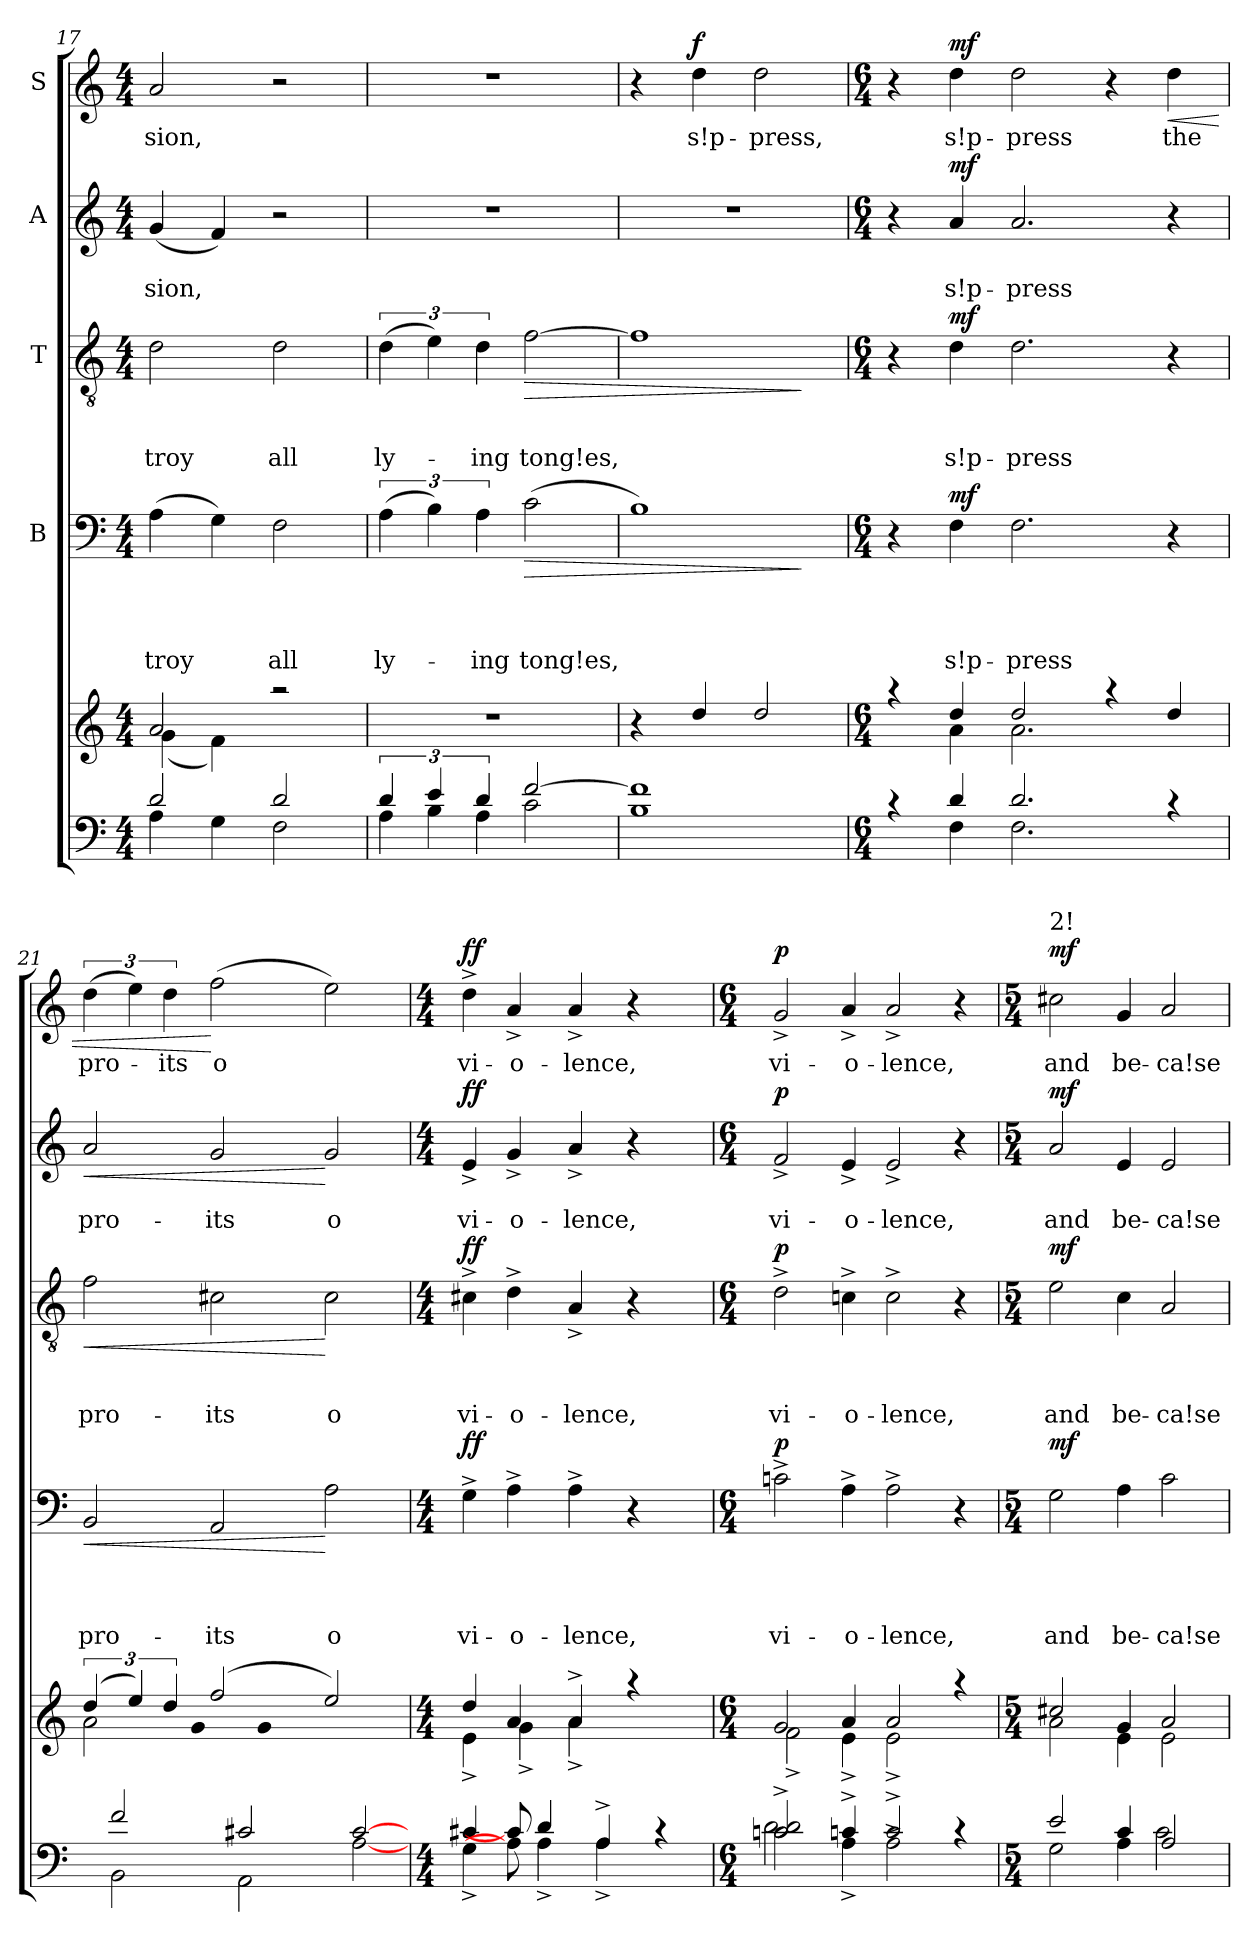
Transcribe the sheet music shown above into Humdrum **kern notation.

**kern	**kern	**kern	**text	**text	**text	**text	**dynam	**kern	**text	**text	**text	**dynam	**kern	**text	**text	**dynam	**kern	**text	**dynam
*part5	*part5	*part4	*part4	*part4	*part4	*part4	*part4	*part3	*part3	*part3	*part3	*part3	*part2	*part2	*part2	*part2	*part1	*part1	*part1
*staff6	*staff5	*staff4	*staff4	*staff4	*staff4	*staff4	*staff4	*staff3	*staff3	*staff3	*staff3	*staff3	*staff2	*staff2	*staff2	*staff2	*staff1	*staff1	*staff1
*	*	*I"B	*	*	*	*	*	*I"T	*	*	*	*	*I"A	*	*	*	*I"S	*	*
*clefF4	*clefG2	*clefF4	*	*	*	*	*	*clefGv2	*	*	*	*	*clefG2	*	*	*	*clefG2	*	*
*k[]	*k[]	*k[]	*	*	*	*	*	*k[]	*	*	*	*	*k[]	*	*	*	*k[]	*	*
*C:	*C:	*C:	*	*	*	*	*	*C:	*	*	*	*	*C:	*	*	*	*C:	*	*
*M4/4	*M4/4	*M4/4	*	*	*	*	*	*M4/4	*	*	*	*	*M4/4	*	*	*	*M4/4	*	*
=17	=17	=17	=17	=17	=17	=17	=17	=17	=17	=17	=17	=17	=17	=17	=17	=17	=17	=17	=17
*^	*^	*	*	*	*	*	*	*	*	*	*	*	*	*	*	*	*	*	*
!	!	!	!	!	!	!	!	!LO:LY:b	!	!	!	!	!LO:LY:b	!	!	!	!LO:LY:b	!	!	!LO:LY:b	!
2d/	4A\	2a/	(<4g\	(>4A\	.	.	.	-troy	.	2d\	.	.	-troy	.	(<4g/	.	-sion,	.	2a/	-sion,	.
.	4G\	.	4f\)	4G\)	.	.	.	.	.	.	.	.	.	.	4f/)	.	.	.	.	.	.
!	!	!	!	!	!	!	!	!LO:LY:b	!	!	!	!	!LO:LY:b	!	!	!	!	!	!	!	!
2d/	2F\	2raa	2ryy	2F\	.	.	.	all	.	2d\	.	.	all	.	2r	.	.	.	2r	.	.
*	*	*v	*v	*	*	*	*	*	*	*	*	*	*	*	*	*	*	*	*	*	*
=18	=18	=18	=18	=18	=18	=18	=18	=18	=18	=18	=18	=18	=18	=18	=18	=18	=18	=18	=18	=18
*	*Xtuplet	*	*	*	*	*	*	*	*	*	*	*	*	*	*	*	*	*	*	*
*	*	*^	*	*	*	*	*	*	*	*	*	*	*	*	*	*	*	*	*	*
!	!	!	!	!	!	!	!	!LO:LY:b	!	!	!	!	!LO:LY:b	!	!	!	!	!	!	!	!
*	*	*v	*v	*	*	*	*	*	*	*	*	*	*	*	*	*	*	*	*	*	*
6d/	6A\	1r	(>6A\	.	.	.	ly-	.	(>6d\	.	.	ly-	.	1r	.	.	.	1r	.	.
6e/	6B\	.	6B\)	.	.	.	.	.	6e\)	.	.	.	.	.	.	.	.	.	.	.
!	!	!	!	!	!	!	!LO:LY:b	!	!	!	!	!LO:LY:b	!	!	!	!	!	!	!	!
6d/	6A\	.	6A\	.	.	.	-ing	.	6d\	.	.	-ing	.	.	.	.	.	.	.	.
!	!	!	!	!	!	!	!LO:LY:b	!LO:HP:b	!	!	!	!LO:LY:b	!LO:HP:b	!	!	!	!	!	!	!
[>2f/	2c\	.	(>2c\	.	.	.	tong!es,	>	[>2f\	.	.	tong!es,	>	.	.	.	.	.	.	.
*v	*v	*	*	*	*	*	*	*	*	*	*	*	*	*	*	*	*	*	*	*
=19	=19	=19	=19	=19	=19	=19	=19	=19	=19	=19	=19	=19	=19	=19	=19	=19	=19	=19	=19
1B 1f]	4r	1B)	.	.	.	.	.	1f]	.	.	.	.	1r	.	.	.	4r	.	.
!	!	!	!	!	!	!	!	!	!	!	!	!	!	!	!	!	!	!LO:LY:b	!LO:DY:a
.	4dd/	.	.	.	.	.	.	.	.	.	.	.	.	.	.	.	4dd\	s!p-	f
!	!	!	!	!	!	!	!	!	!	!	!	!	!	!	!	!	!	!LO:LY:b	!
.	2dd/	.	.	.	.	.	.	.	.	.	.	.	.	.	.	.	2dd\	-press,	.
.	.	.	.	.	.	.	]	.	.	.	.	]	.	.	.	.	.	.	.
!!LO:PB:g=z
=20	=20	=20	=20	=20	=20	=20	=20	=20	=20	=20	=20	=20	=20	=20	=20	=20	=20	=20	=20
*M6/4	*M6/4	*M6/4	*	*	*	*	*	*M6/4	*	*	*	*	*M6/4	*	*	*	*M6/4	*	*
*^	*^	*	*	*	*	*	*	*	*	*	*	*	*	*	*	*	*	*	*
4rc	4ryy	4raa	4ryy	4r	.	.	.	.	.	4r	.	.	.	.	4r	.	.	.	4r	.	.
!	!	!	!	!	!	!	!	!LO:LY:b	!LO:DY:a	!	!	!	!LO:LY:b	!LO:DY:a	!	!	!LO:LY:b	!LO:DY:a	!	!LO:LY:b	!LO:DY:a
4d/	4F\	4dd/	4a\	4F\	.	.	.	s!p-	mf	4d\	.	.	s!p-	mf	4a/	.	s!p-	mf	4dd\	s!p-	mf
!	!	!	!	!	!	!	!	!LO:LY:b	!	!	!	!	!LO:LY:b	!	!	!	!LO:LY:b	!	!	!LO:LY:b	!
2.d/	2.F\	2dd/	2.a\	2.F\	.	.	.	-press	.	2.d\	.	.	-press	.	2.a/	.	-press	.	2dd\	-press	.
.	.	4raa	.	.	.	.	.	.	.	.	.	.	.	.	.	.	.	.	4r	.	.
!	!	!	!	!	!	!	!	!	!	!	!	!	!	!	!	!	!	!	!	!LO:LY:b	!LO:HP:b
4rc	4ryy	4dd/	4ryy	4r	.	.	.	.	.	4r	.	.	.	.	4r	.	.	.	4dd\	the	<
=21	=21	=21	=21	=21	=21	=21	=21	=21	=21	=21	=21	=21	=21	=21	=21	=21	=21	=21	=21	=21	=21
*	*	*	*Xtuplet	*	*	*	*	*	*	*	*	*	*	*	*	*	*	*	*	*	*
!	!	!	!	!	!	!	!	!LO:LY:b	!LO:HP:b	!	!	!	!LO:LY:b	!LO:HP:b	!	!	!LO:LY:b	!LO:HP:b	!	!LO:LY:b	!
96%11ryy	96%11ryy	(6dd/	3a\	2BB/	.	.	.	pro-	<	2f\	.	.	pro-	<	2a/	.	pro-	<	(>6dd\	pro-	.
2f/	2BB\	.	.	.	.	.	.	.	.	.	.	.	.	.	.	.	.	.	.	.	.
.	.	6ee/)	.	.	.	.	.	.	.	.	.	.	.	.	.	.	.	.	6ee\)	.	.
!	!	!	!	!	!	!	!	!	!	!	!	!	!	!	!	!	!	!	!	!LO:LY:b	!
.	.	6dd/	96%11ryy	.	.	.	.	.	.	.	.	.	.	.	.	.	.	.	6dd\	-its	.
.	.	.	3g\	.	.	.	.	.	.	.	.	.	.	.	.	.	.	.	.	.	.
!	!	!	!	!	!	!	!	!LO:LY:b	!	!	!	!	!LO:LY:b	!	!	!	!LO:LY:b	!	!	!LO:LY:b	!
.	.	(2ff/	.	2AA/	.	.	.	-its	.	2c#X\	.	.	-its	.	2g/	.	-its	.	(>2ff\	o	[
2c#X/	2AA\	.	.	.	.	.	.	.	.	.	.	.	.	.	.	.	.	.	.	.	.
.	.	.	3g\	.	.	.	.	.	.	.	.	.	.	.	.	.	.	.	.	.	.
!	!	!	!	!	!	!	!	!LO:LY:b:rj	!	!	!	!	!LO:LY:b:rj	!	!	!	!LO:LY:b:rj	!	!	!	!
.	.	2ee/)	.	2A\	.	.	.	o	[	2c#\	.	.	o	[	2g/	.	o	[	2ee\)	.	.
[96%37c#/	[96%37A\	.	96%37ryy	.	.	.	.	.	.	.	.	.	.	.	.	.	.	.	.	.	.
=22	=22	=22	=22	=22	=22	=22	=22	=22	=22	=22	=22	=22	=22	=22	=22	=22	=22	=22	=22	=22	=22
*M4/4	*	*M4/4	*	*M4/4	*	*	*	*	*	*M4/4	*	*	*	*	*M4/4	*	*	*	*M4/4	*	*
!	!	!	!	!	!	!	!	!LO:LY:b	!LO:DY:a	!	!	!	!LO:LY:b	!LO:DY:a	!	!	!LO:LY:b	!LO:DY:a	!	!LO:LY:b	!LO:DY:a
4c#X/	4G^<\	4dd/	4e^<\	4G^>\	.	.	.	vi-	ff	4c#X^>\	.	.	vi-	ff	4e^</	.	vi-	ff	4dd^>\	vi-	ff
!	!	!	!	!	!	!	!	!LO:LY:b	!	!	!	!	!LO:LY:b	!	!	!	!LO:LY:b	!	!	!LO:LY:b	!
96%11c#/]	96%11A\]	4a/	4g^<\	4A^>\	.	.	.	-o-	.	4d^>\	.	.	-o-	.	4g^</	.	-o-	.	4a^</	-o-	.
4d/	4A^<\	.	.	.	.	.	.	.	.	.	.	.	.	.	.	.	.	.	.	.	.
!	!	!	!	!	!	!	!	!LO:LY:b	!	!	!	!	!LO:LY:b	!	!	!	!LO:LY:b	!	!	!LO:LY:b	!
.	.	4a^>/	4a^<\	4A^>\	.	.	.	-lence,	.	4A^</	.	.	-lence,	.	4a^</	.	-lence,	.	4a^</	-lence,	.
4A^>/	4A^<\	.	.	.	.	.	.	.	.	.	.	.	.	.	.	.	.	.	.	.	.
.	.	4raa	96%11ryy	4r	.	.	.	.	.	4r	.	.	.	.	4r	.	.	.	4r	.	.
4rc	4ryy	.	4ryy	.	.	.	.	.	.	.	.	.	.	.	.	.	.	.	.	.	.
.	.	96%11ryy	.	96%11ryy	.	.	.	.	.	96%11ryy	.	.	.	.	96%11ryy	.	.	.	96%11ryy	.	.
*v	*v	*	*	*	*	*	*	*	*	*	*	*	*	*	*	*	*	*	*	*	*
=23	=23	=23	=23	=23	=23	=23	=23	=23	=23	=23	=23	=23	=23	=23	=23	=23	=23	=23	=23	=23
*M6/4	*M6/4	*	*M6/4	*	*	*	*	*	*M6/4	*	*	*	*	*M6/4	*	*	*	*M6/4	*	*
*^	*	*	*	*	*	*	*	*	*	*	*	*	*	*	*	*	*	*	*	*
*	*^	*	*	*	*	*	*	*	*	*	*	*	*	*	*	*	*	*	*	*	*
!	!	!	!	!	!	!	!	!	!LO:LY:b	!LO:DY:a	!	!	!	!LO:LY:b	!LO:DY:a	!	!	!LO:LY:b	!LO:DY:a	!	!LO:LY:b	!LO:DY:a
2cn/^> 2d/^>	2d\	2c\	2g/	2f^<\	2cn^>\	.	.	.	vi-	p	2d^>\	.	.	vi-	p	2f^</	.	vi-	p	2g^</	vi-	p
!	!	!	!	!	!	!	!	!	!LO:LY:b	!	!	!	!	!LO:LY:b	!	!	!	!LO:LY:b	!	!	!LO:LY:b	!
4cn^>/	4A^<\	4ryy	4a/	4e^<\	4A^>\	.	.	.	-o-	.	4cn^>\	.	.	-o-	.	4e^</	.	-o-	.	4a^</	-o-	.
!	!	!	!	!	!	!	!	!	!LO:LY:b	!	!	!	!	!LO:LY:b	!	!	!	!LO:LY:b	!	!	!LO:LY:b	!
2c^>/	2.ryy	2A^>\	2a/	2e^<\	2A^>\	.	.	.	-lence,	.	2c^>\	.	.	-lence,	.	2e^</	.	-lence,	.	2a^</	-lence,	.
4rc	.	4ryy	4raa	4ryy	4r	.	.	.	.	.	4r	.	.	.	.	4r	.	.	.	4r	.	.
*v	*v	*v	*	*	*	*	*	*	*	*	*	*	*	*	*	*	*	*	*	*	*	*
!!LO:LB:g=z
=24	=24	=24	=24	=24	=24	=24	=24	=24	=24	=24	=24	=24	=24	=24	=24	=24	=24	=24	=24	=24
*M5/4	*M5/4	*	*M5/4	*	*	*	*	*	*M5/4	*	*	*	*	*M5/4	*	*	*	*M5/4	*	*
*^	*	*	*	*	*	*	*	*	*	*	*	*	*	*	*	*	*	*	*	*
*	*^	*	*	*	*	*	*	*	*	*	*	*	*	*	*	*	*	*	*	*	*
!	!	!	!	!	!	!	!	!	!	!	!	!	!	!	!	!	!	!	!	!LO:TX:a:t=2!	!	!
!	!	!	!	!	!	!	!	!	!LO:LY:b	!LO:DY:a	!	!	!	!LO:LY:b	!LO:DY:a	!	!	!LO:LY:b	!LO:DY:a	!	!LO:LY:b	!LO:DY:a
*	*v	*v	*	*	*	*	*	*	*	*	*	*	*	*	*	*	*	*	*	*	*	*
2e/	2G\	2cc#X/	2a\	2G\	.	.	.	and	mf	2e\	.	.	and	mf	2a/	.	and	mf	2cc#X\	and	mf
!	!	!	!	!	!	!	!	!LO:LY:b	!	!	!	!	!LO:LY:b	!	!	!	!LO:LY:b	!	!	!LO:LY:b	!
4c/	4A\	4g/	4e\	4A\	.	.	.	be-	.	4c\	.	.	be-	.	4e/	.	be-	.	4g/	be-	.
!	!	!	!	!	!	!	!	!LO:LY:b	!	!	!	!	!LO:LY:b	!	!	!	!LO:LY:b	!	!	!LO:LY:b	!
2A/	2c\	2a/	2e\	2c\	.	.	.	-ca!se	.	2A/	.	.	-ca!se	.	2e/	.	-ca!se	.	2a/	-ca!se	.
*v	*v	*	*	*	*	*	*	*	*	*	*	*	*	*	*	*	*	*	*	*	*
*	*v	*v	*	*	*	*	*	*	*	*	*	*	*	*	*	*	*	*	*	*
=	=	=	=	=	=	=	=	=	=	=	=	=	=	=	=	=	=	=	=
*-	*-	*-	*-	*-	*-	*-	*-	*-	*-	*-	*-	*-	*-	*-	*-	*-	*-	*-	*-
